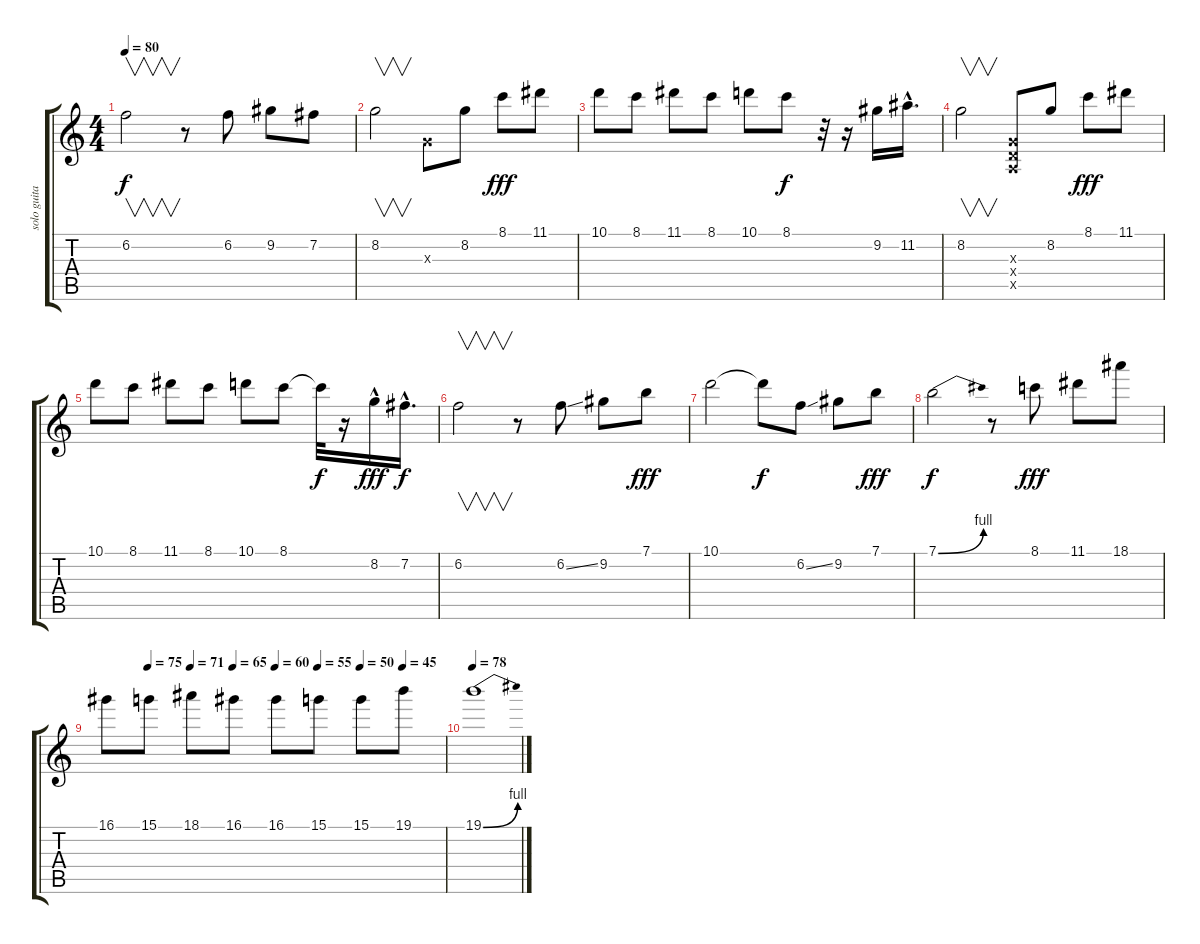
\track ("solo guitar" "solo guita") {instrument electricguitarjazz}
\staff {score tabs}
\tuning (E4 B3 G3 D3 A2 E2) {hide}
\ts (4 4)
\tempo 80
\clef g2
\ks c
6.2.2{v dy f} r.8 6.2.8 9.2.8 7.2.8 |
8.2.2{v} 0.3{x}.8 8.2.8 8.1.8{dy fff} 11.1.8 |
10.1.8 8.1.8 11.1.8 8.1.8 10.1.8 8.1.8{dy f} r.32 r.16 9.2.16 11.2{hac}.16{d} |
8.2.2{v} (0.3{x} 0.4{x} 0.5{x}).8 8.2.8 8.1.8{dy fff} 11.1.8 |
10.1.8 8.1.8 11.1.8 8.1.8 10.1.8 8.1.8 8.1{t}.32{dy f} r.16 8.2{hac}.16{dy fff} 7.2{hac}.16{d dy f} |
6.2.2{v} r.8 6.2{ss}.8 9.2.8 7.1.8{dy fff} |
10.1.2 10.1{t}.8{dy f} 6.2{ss}.8 9.2.8 7.1.8{dy fff} |
7.1{be (bend 0 0 60 4)}.2{dy f} r.8 8.1.8{dy fff} 11.1.8 18.1.8 |
\tempo (75 0.125)
\tempo (71 0.25)
\tempo (65 0.375)
\tempo (60 0.5)
\tempo (55 0.625)
\tempo (50 0.75)
\tempo (45 0.875)
16.1.8 15.1.8 18.1.8 16.1.8 16.1.8 15.1.8 15.1.8 19.1.8 |
\tempo 78
19.1{be (bend 0 0 60 4)}.1
